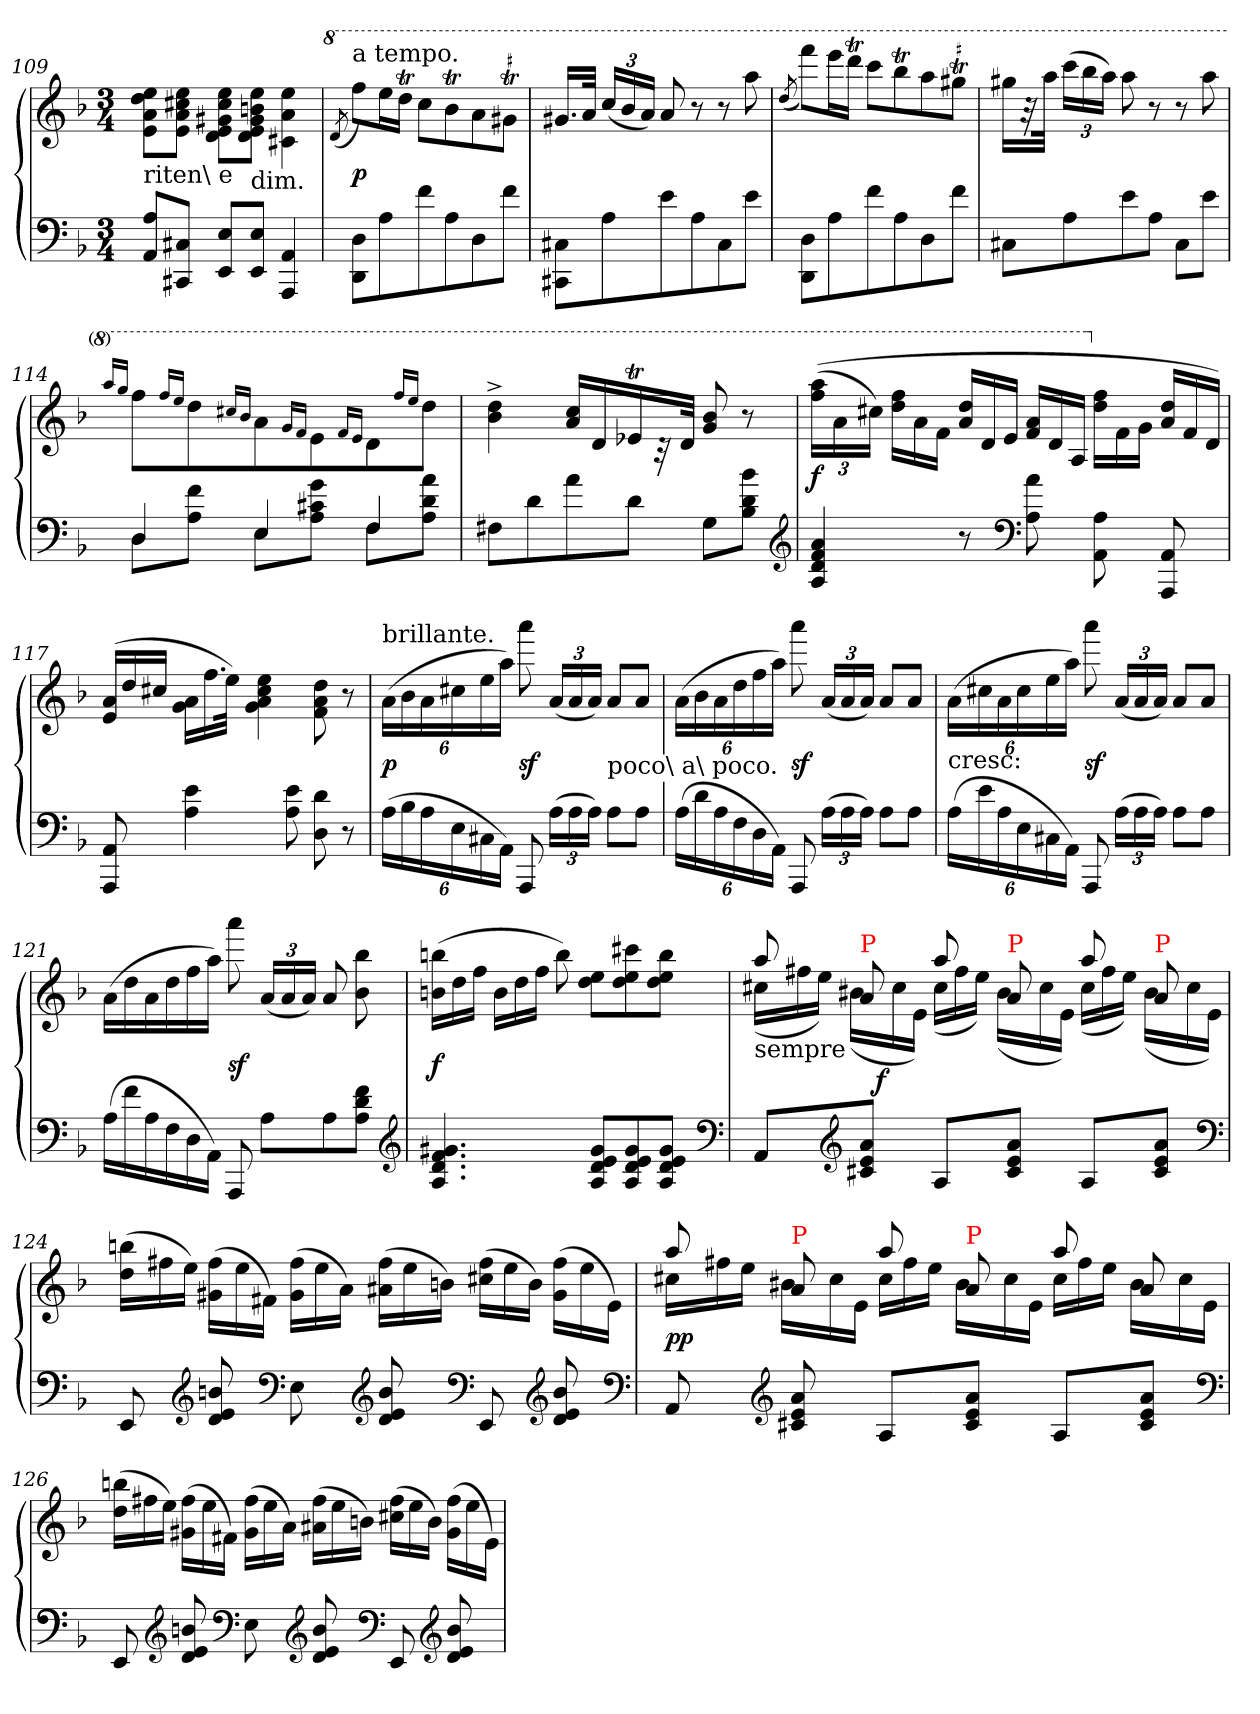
**kern	**kern	**dynam
*part1	*part1	*part1
*staff2	*staff1	*staff1/2
*clefF4	*clefG2	*
*k[b-]	*k[b-]	*
*M3/4	*M3/4	*
=109	=109	=109
!LO:TX:a:t=riten\ e	!	!
8A 8AAL	8ee\ 8dd\ 8a\ 8e\L	.
8C#X 8CC#XJ	8ee 8cc#X 8a 8eJ	.
8E 8EEL	8ee\ 8cc#\ 8g#X\ 8e\ 8d\L	.
!	!LO:TX:c:t=dim.	!
8E 8EEJ	8ee 8bn 8g# 8e 8dJ	.
4AA 4AAA	4ee\ 4a\ 4c#X\	.
=110	=110	=110
*	*8va	*
.	(<8qdd/	.
!	!LO:TX:a:t=a tempo.	!
8D 8DDL	8fffL)	p
8A	16eeeL	.
.	16dddT<JJ	.
8f	8cccL	.
8A	8bb-T<	.
8D	8aa\	.
8fJ	8gg#XT<\J	.
=111	=111	=111
8C#X 8CC#XL	16.gg#XLL	.
.	32aaJJk	.
*	*Xbrackettup	*
8A	(<24ccc/LL	.
.	24bb-	.
.	24aaJJ)	.
8e	8aa	.
8A	8r	.
8C#	8r	.
8eJ	8aaa\	.
=112	=112	=112
.	(<8qddd/	.
8D 8DDL	8ffffL)	.
8A	16eeeeL	.
.	16ddddT<JJ	.
8f	8ccccL	.
8A	8bbb-T<	.
8D	8aaa	.
8fJ	8ggg#XT<J	.
=113	=113	=113
8C#XL	16ggg#XLL	.
.	32rgg	.
.	32aaaJJk	.
8A	(>24ccccLL	.
.	24bbb-	.
.	24aaaJJ)	.
8e	8aaa	.
8AJ	8r	.
8C#L	8r	.
8eJ	8aaa	.
=114	=114	=114
.	16qqaaa/LL	.
.	16qqggg/JJ	.
*^	*	*
8DL	4D/	8fff\L	.
.	.	16qqfff/LL	.
.	.	16qqeee/JJ	.
8f\ 8A\J	.	8ddd	.
.	.	16qqccc#X/LL	.
.	.	16qqbb-/JJ	.
8EL	4E/	8aa	.
.	.	16qqgg/LL	.
.	.	16qqff/JJ	.
8g\ 8c#X\ 8A\J	.	8ee	.
.	.	16qqff/LL	.
.	.	16qqee/JJ	.
8FL	4F/	8dd	.
.	.	16qqfff/LL	.
.	.	16qqeee/JJ	.
8a\ 8d\ 8A\J	.	8dddJ	.
*v	*v	*	*
=115	=115	=115
8F#XL	4ddd^ 4bb-^	.
8d	.	.
8a	16ccc 16aaLL	.
.	16dd	.
8dJ	16ee-XT<	.
.	32ra	.
.	32ddJJk	.
8GL	8bb- 8gg	.
8b- 8d 8B-J	8r	.
*clefG2	*	*
=116	=116	=116
4a 4f 4d 4A	(>(>24aaa 24fffLL	f
.	24aa	.
.	24ccc#XJJ)	.
*	*Xtuplet	*
.	24fff 24dddLL	.
.	24aa	.
.	24ff\JJ	.
8r	24ddd 24aaLL	.
.	24dd	.
.	24eeJJ	.
*clefF4	*	*
8a 8A	24aa 24ffLL	.
.	24dd	.
.	24aJJ	.
*	*X8va	*
8A 8AA	24ff 24ddLL	.
.	24f	.
.	24gJJ	.
8AA 8AAA	24dd 24aLL	.
.	24f	.
.	24dJJ)	.
=117	=117	=117
8AA 8AAA	(>24a 24eLL	.
.	24dd	.
.	24cc#XJJ	.
4e 4A	24a 24gLL	.
.	24.ff	.
.	48eeJJk)	.
.	4ee 4cc# 4a 4g	.
8e 8A	.	.
8d 8D	8dd\ 8a\ 8f\	.
8r	8r	.
=118	=118	=118
*Xbrackettup	*tuplet	*
!	!LO:TX:a:t=brillante.	!
(>24ALL	(>24aLL	p
24B-	24b-	.
24A	24a	.
24E	24cc#X	.
24C#X	24ee	.
24AAJJ)	24aaJJ)	.
8AAA	8aaa	sf
(>24ALL	(<24aLL	.
24A	24a	.
24AJJ)	24aJJ)	.
!LO:TX:a:t=poco\ a\ poco.	!	!
8AL	8aL	.
8AJ	8aJ	.
=119	=119	=119
(>24ALL	(>24aLL	.
24d	24b-	.
24A	24a	.
24F	24dd	.
24D	24ff	.
24AAJJ)	24aaJJ)	.
8AAA	8aaa	sf
(>24ALL	(<24aLL	.
24A	24a	.
24AJJ)	24aJJ)	.
8AL	8aL	.
8AJ	8aJ	.
=120	=120	=120
!	!LO:TX:c:t=cresc&colon;	!
(>24ALL	(>24aLL	.
24e	24cc#X	.
24A	24a	.
24E	24cc#	.
24C#X	24ee	.
24AAJJ)	24aaJJ)	.
8AAA	8aaa	sf
(>24ALL	(<24aLL	.
24A	24a	.
24AJJ)	24aJJ)	.
8AL	8aL	.
8AJ	8aJ	.
=121	=121	=121
*Xtuplet	*Xtuplet	*
(>24ALL	(>24aLL	.
24f	24dd	.
24A	24a	.
24F	24dd	.
24D	24ff	.
24AAJJ)	24aaJJ)	.
8AAA	8aaa	sf
*	*tuplet	*
8AL	(<24aLL	.
.	24a	.
.	24aJJ)	.
8A	8a	.
8f 8d 8AJ	8bb- 8b-	.
*clefG2	*	*
=122	=122	=122
*	*Xtuplet	*
4.g#X 4.f 4.d 4.A	(>24bbn 24bnLL	f
.	24dd	.
.	24ffJJ	.
.	24bLL	.
.	24dd	.
.	24ffJJ	.
.	8bb)	.
8g# 8e 8d 8AL	8ee 8ddL	.
8g# 8e 8d 8A	8ccc#X 8ee 8dd	.
8g# 8e 8d 8AJ	8bb 8ee 8ddJ	.
*clefF4	*	*
=123	=123	=123
*	*^	*
!	!LO:TX:b:t=sempre	!	!
8AAL	8aa	(>24cc#XLL	.
.	.	24ff#X	.
.	.	24eeJJ)	.
*clefG2	*	*	*
!	!LO:TX:a:color=red:t=P	!	!
8a 8e 8c#XJ	8a	(>24b#XLL	.
.	.	24cc#	f
.	.	24eJJ)	.
8AL	8aa	(>24cc#LL	.
.	.	24ff#	.
.	.	24eeJJ)	.
!	!LO:TX:a:color=red:t=P	!	!
8a 8e 8c#J	8a	(>24b#LL	.
.	.	24cc#	.
.	.	24eJJ)	.
8AL	8aa	(>24cc#LL	.
.	.	24ff#	.
.	.	24eeJJ)	.
!	!LO:TX:a:color=red:t=P	!	!
8a 8e 8c#J	8a	(>24b#LL	.
.	.	24cc#	.
.	.	24eJJ)	.
*	*v	*v	*
*clefF4	*	*
=124	=124	=124
8EE	(>24bbn\ 24dd\LL	.
.	24ff#X	.
.	24eeJJ)	.
*clefG2	*	*
8bn 8e 8d	(>24ff#\ 24g#X\LL	.
.	24ee	.
.	24f#XJJ)	.
*clefF4	*	*
8E	(>24ff#\ 24g#\LL	.
.	24ee	.
.	24aJJ)	.
*clefG2	*	*
8b 8e 8d	(>24ff#\ 24a#X\LL	.
.	24ee	.
.	24bnJJ)	.
*clefF4	*	*
8EE	(>24ff#\ 24cc#X\LL	.
.	24ee	.
.	24bJJ)	.
*clefG2	*	*
8b 8e 8d	(>24ff#\ 24g#\LL	.
.	24ee	.
.	24eJJ)	.
*clefF4	*	*
=125	=125	=125
*	*^	*
8AA	8aa	24cc#XLL	pp
.	.	24ff#X	.
.	.	24eeJJ	.
*clefG2	*	*	*
!	!LO:TX:a:color=red:t=P	!	!
8a 8e 8c#X	8a	24b#XLL	.
.	.	24cc#	.
.	.	24eJJ	.
8AL	8aa	24cc#LL	.
.	.	24ff#	.
.	.	24eeJJ	.
!	!LO:TX:a:color=red:t=P	!	!
8a 8e 8c#J	8a	24b#LL	.
.	.	24cc#	.
.	.	24eJJ	.
8AL	8aa	24cc#LL	.
.	.	24ff#	.
.	.	24eeJJ	.
8a 8e 8c#J	8a	24b#LL	.
.	.	24cc#	.
.	.	24eJJ	.
*	*v	*v	*
*clefF4	*	*
=126	=126	=126
8EE	(>24bbn\ 24dd\LL	.
.	24ff#X	.
.	24eeJJ)	.
*clefG2	*	*
8bn 8e 8d	(>24ff#\ 24g#X\LL	.
.	24ee	.
.	24f#XJJ)	.
*clefF4	*	*
8E	(>24ff#\ 24g#\LL	.
.	24ee	.
.	24aJJ)	.
*clefG2	*	*
8b 8e 8d	(>24ff#\ 24a#X\LL	.
.	24ee	.
.	24bnJJ)	.
*clefF4	*	*
8EE	(>24ff#\ 24cc#X\LL	.
.	24ee	.
.	24bJJ)	.
*clefG2	*	*
8b 8e 8d	(>24ff#\ 24g#\LL	.
.	24ee	.
.	24eJJ)	.
=	=	=
*-	*-	*-
